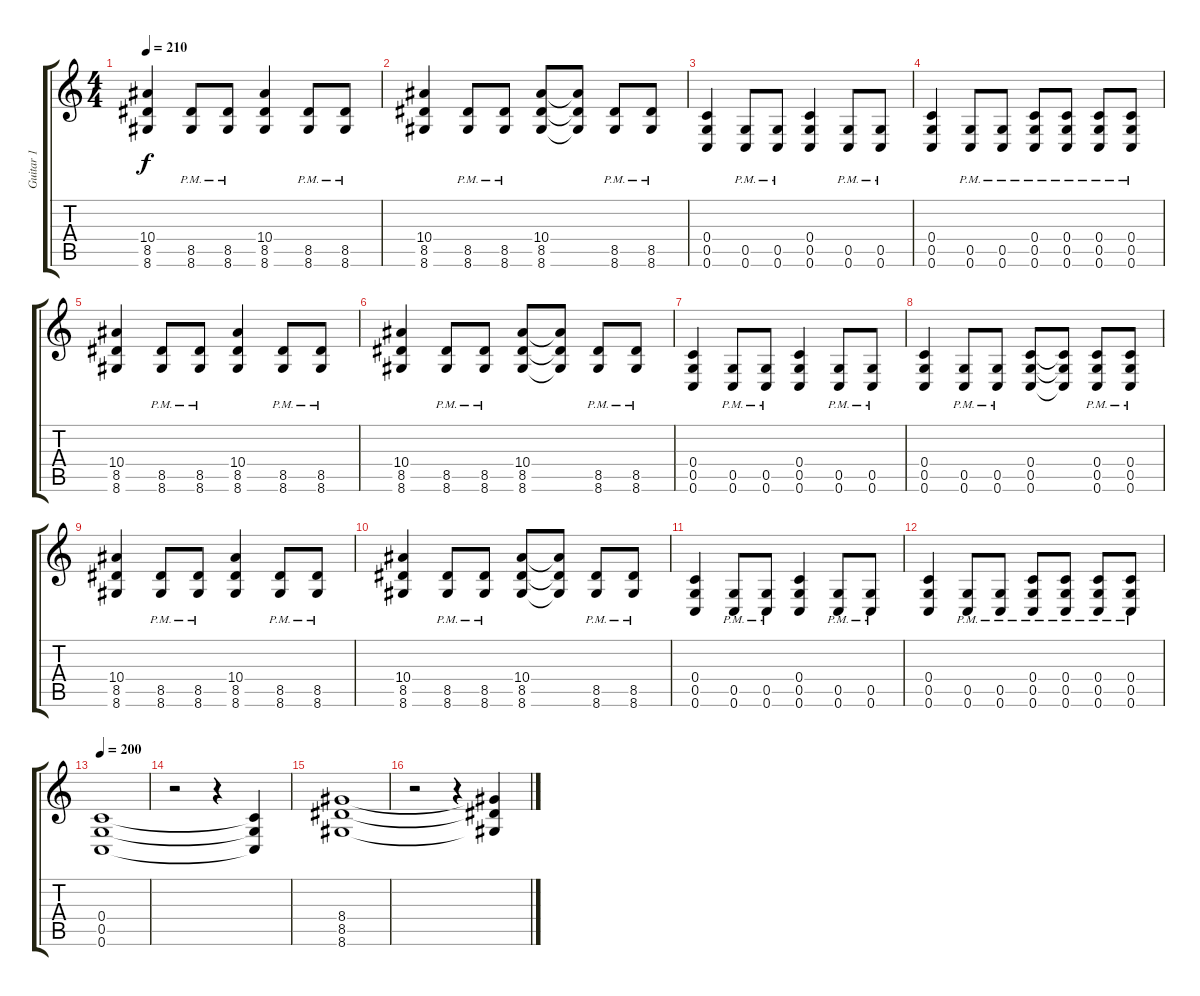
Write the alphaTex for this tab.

\track ("Guitar 1" "Guitar 1") {instrument distortionguitar}
\staff {score tabs}
\tuning (D4 A3 F3 C3 G2 C2) {hide}
\ts (4 4)
\tempo 210
\clef g2
\ks c
(10.4 8.5 8.6).4{dy f} (8.5 8.6{pm}).8 (8.5 8.6{pm}).8 (10.4 8.5 8.6).4 (8.5 8.6{pm}).8 (8.5 8.6{pm}).8 |
(10.4 8.5 8.6).4 (8.5 8.6{pm}).8 (8.5 8.6{pm}).8 (10.4 8.5 8.6).8 (10.4{t} 8.5{t} 8.6{t}).8 (8.5 8.6{pm}).8 (8.5 8.6{pm}).8 |
(0.4 0.5 0.6).4 (0.5 0.6{pm}).8 (0.5 0.6{pm}).8 (0.4 0.5 0.6).4 (0.5 0.6{pm}).8 (0.5 0.6{pm}).8 |
(0.4 0.5 0.6).4 (0.5 0.6{pm}).8 (0.5 0.6{pm}).8 (0.4 0.5 0.6{pm}).8 (0.4 0.5 0.6{pm}).8 (0.4 0.5 0.6{pm}).8 (0.4 0.5 0.6{pm}).8 |
(10.4 8.5 8.6).4 (8.5 8.6{pm}).8 (8.5 8.6{pm}).8 (10.4 8.5 8.6).4 (8.5 8.6{pm}).8 (8.5 8.6{pm}).8 |
(10.4 8.5 8.6).4 (8.5 8.6{pm}).8 (8.5 8.6{pm}).8 (10.4 8.5 8.6).8 (10.4{t} 8.5{t} 8.6{t}).8 (8.5 8.6{pm}).8 (8.5 8.6{pm}).8 |
(0.4 0.5 0.6).4 (0.5 0.6{pm}).8 (0.5 0.6{pm}).8 (0.4 0.5 0.6).4 (0.5 0.6{pm}).8 (0.5 0.6{pm}).8 |
(0.4 0.5 0.6).4 (0.5 0.6{pm}).8 (0.5 0.6{pm}).8 (0.4 0.5 0.6).8 (0.4{t} 0.5{t} 0.6{t}).8 (0.4 0.5 0.6{pm}).8 (0.4 0.5 0.6{pm}).8 |
(10.4 8.5 8.6).4 (8.5 8.6{pm}).8 (8.5 8.6{pm}).8 (10.4 8.5 8.6).4 (8.5 8.6{pm}).8 (8.5 8.6{pm}).8 |
(10.4 8.5 8.6).4 (8.5 8.6{pm}).8 (8.5 8.6{pm}).8 (10.4 8.5 8.6).8 (10.4{t} 8.5{t} 8.6{t}).8 (8.5 8.6{pm}).8 (8.5 8.6{pm}).8 |
(0.4 0.5 0.6).4 (0.5 0.6{pm}).8 (0.5 0.6{pm}).8 (0.4 0.5 0.6).4 (0.5 0.6{pm}).8 (0.5 0.6{pm}).8 |
(0.4 0.5 0.6).4 (0.5 0.6{pm}).8 (0.5 0.6{pm}).8 (0.4 0.5 0.6{pm}).8 (0.4 0.5 0.6{pm}).8 (0.4 0.5 0.6{pm}).8 (0.4 0.5 0.6{pm}).8 |
\tempo 200
(0.4 0.5 0.6).1 |
r.2 r.4 (0.4{t} 0.5{t} 0.6{t}).4 |
(8.4 8.5 8.6).1 |
r.2 r.4 (8.4{t} 8.5{t} 8.6{t}).4
